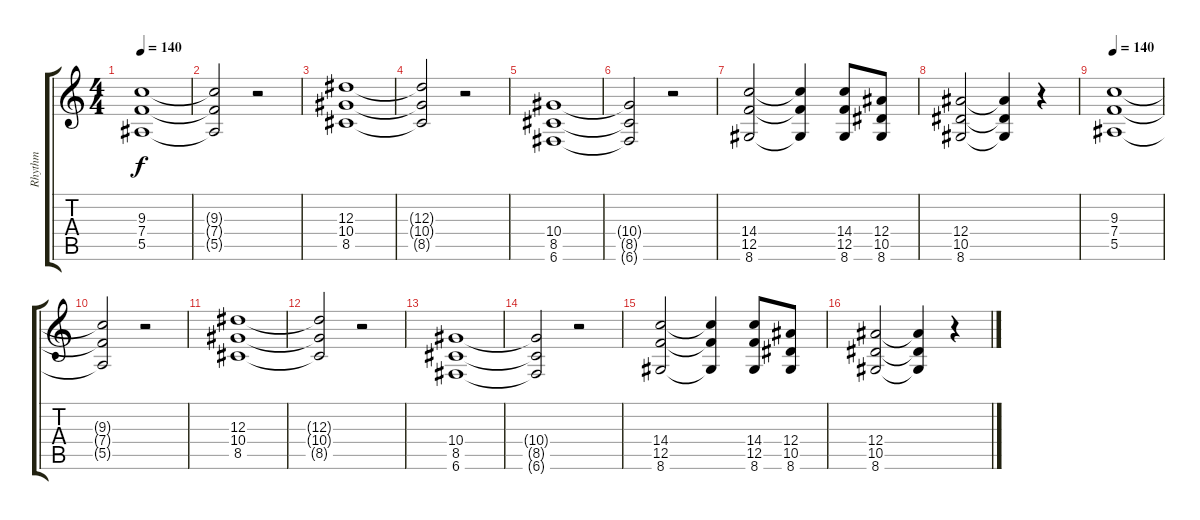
\track ("Rhythm" "Rhythm") {instrument distortionguitar}
\staff {score tabs}
\tuning (C4 G3 Eb3 Bb2 F2 C2) {hide}
\ts (4 4)
\tempo 140
\clef g2
\ks c
(9.3 7.4 5.5).1{dy f} |
(9.3{t} 7.4{t} 5.5{t}).2 r.2 |
(12.3 10.4 8.5).1 |
(12.3{t} 10.4{t} 8.5{t}).2 r.2 |
(10.4 8.5 6.6).1 |
(10.4{t} 8.5{t} 6.6{t}).2 r.2 |
(14.4 12.5 8.6).2 (14.4{t} 12.5{t} 8.6{t}).4 (14.4 12.5 8.6).8 (12.4 10.5 8.6).8 |
(12.4 10.5 8.6).2 (12.4{t} 10.5{t} 8.6{t}).4 r.4 |
\tempo 140
(9.3 7.4 5.5).1 |
(9.3{t} 7.4{t} 5.5{t}).2 r.2 |
(12.3 10.4 8.5).1 |
(12.3{t} 10.4{t} 8.5{t}).2 r.2 |
(10.4 8.5 6.6).1 |
(10.4{t} 8.5{t} 6.6{t}).2 r.2 |
(14.4 12.5 8.6).2 (14.4{t} 12.5{t} 8.6{t}).4 (14.4 12.5 8.6).8 (12.4 10.5 8.6).8 |
(12.4 10.5 8.6).2 (12.4{t} 10.5{t} 8.6{t}).4 r.4
